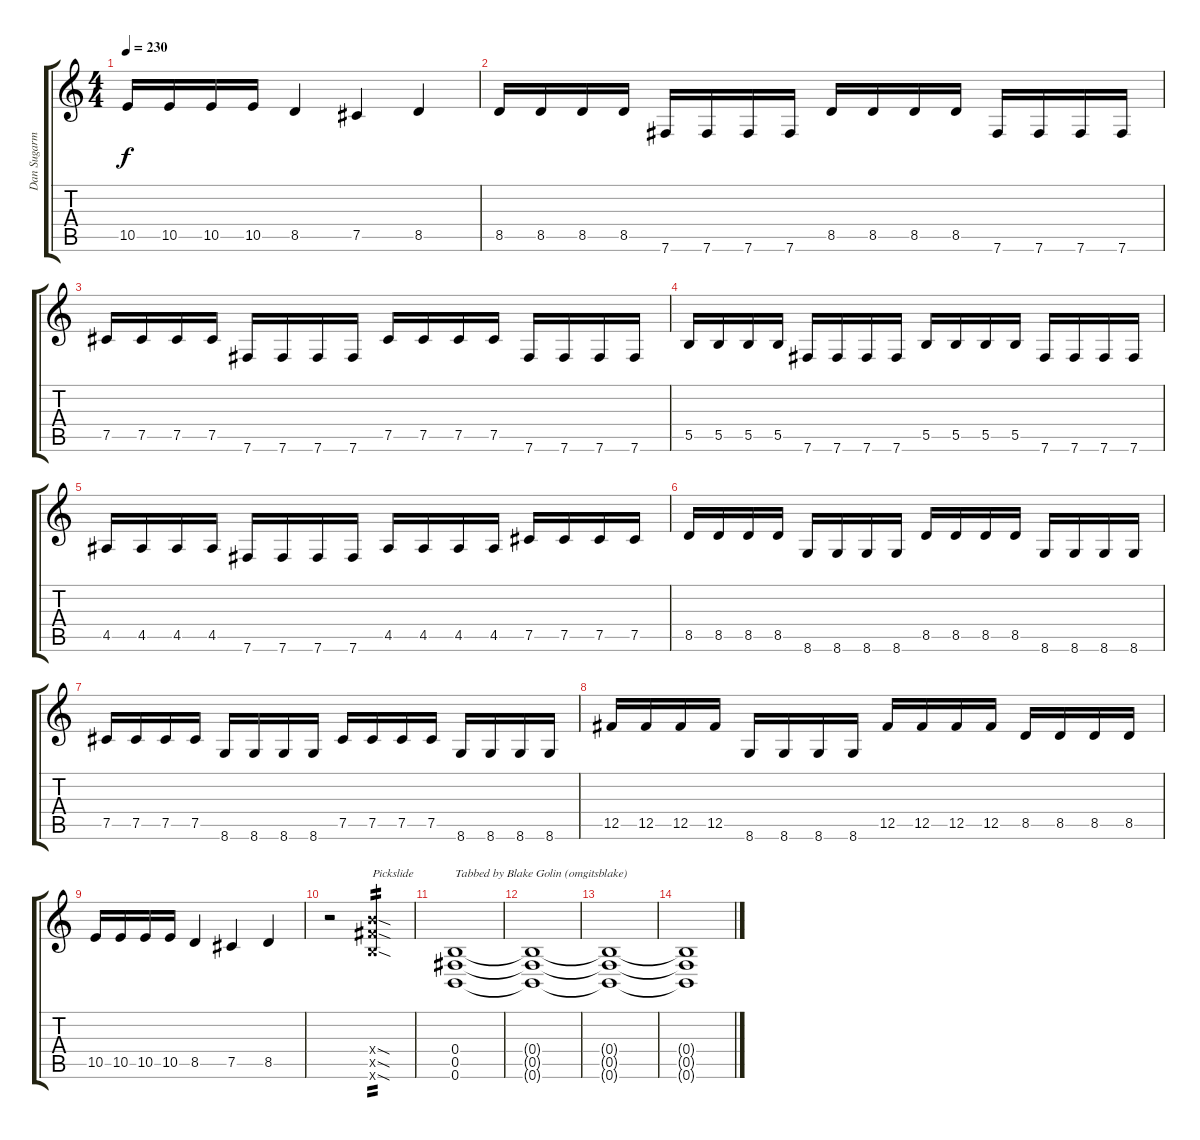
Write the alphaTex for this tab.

\track ("Dan Sugarman" "Dan Sugarm") {instrument overdrivenguitar}
\staff {score tabs}
\tuning (Db4 Ab3 E3 B2 Gb2 B1) {hide}
\ts (4 4)
\tempo 230
\clef g2
\ks c
10.5.16{dy f} 10.5.16 10.5.16 10.5.16 8.5.4 7.5.4 8.5.4 |
8.5.16 8.5.16 8.5.16 8.5.16 7.6.16 7.6.16 7.6.16 7.6.16 8.5.16 8.5.16 8.5.16 8.5.16 7.6.16 7.6.16 7.6.16 7.6.16 |
7.5.16 7.5.16 7.5.16 7.5.16 7.6.16 7.6.16 7.6.16 7.6.16 7.5.16 7.5.16 7.5.16 7.5.16 7.6.16 7.6.16 7.6.16 7.6.16 |
5.5.16 5.5.16 5.5.16 5.5.16 7.6.16 7.6.16 7.6.16 7.6.16 5.5.16 5.5.16 5.5.16 5.5.16 7.6.16 7.6.16 7.6.16 7.6.16 |
4.5.16 4.5.16 4.5.16 4.5.16 7.6.16 7.6.16 7.6.16 7.6.16 4.5.16 4.5.16 4.5.16 4.5.16 7.5.16 7.5.16 7.5.16 7.5.16 |
8.5.16 8.5.16 8.5.16 8.5.16 8.6.16 8.6.16 8.6.16 8.6.16 8.5.16 8.5.16 8.5.16 8.5.16 8.6.16 8.6.16 8.6.16 8.6.16 |
7.5.16 7.5.16 7.5.16 7.5.16 8.6.16 8.6.16 8.6.16 8.6.16 7.5.16 7.5.16 7.5.16 7.5.16 8.6.16 8.6.16 8.6.16 8.6.16 |
12.5.16 12.5.16 12.5.16 12.5.16 8.6.16 8.6.16 8.6.16 8.6.16 12.5.16 12.5.16 12.5.16 12.5.16 8.5.16 8.5.16 8.5.16 8.5.16 |
10.5.16 10.5.16 10.5.16 10.5.16 8.5.4 7.5.4 8.5.4 |
r.2 (12.4{sod x} 12.5{sod x} 12.6{sod x}).2{txt "Pickslide" tp 2} |
(0.4 0.5 0.6).1{txt "Tabbed by Blake Golin (omgitsblake)"} |
(0.4{t} 0.5{t} 0.6{t}).1 |
(0.4{t} 0.5{t} 0.6{t}).1 |
(0.4{t} 0.5{t} 0.6{t}).1
